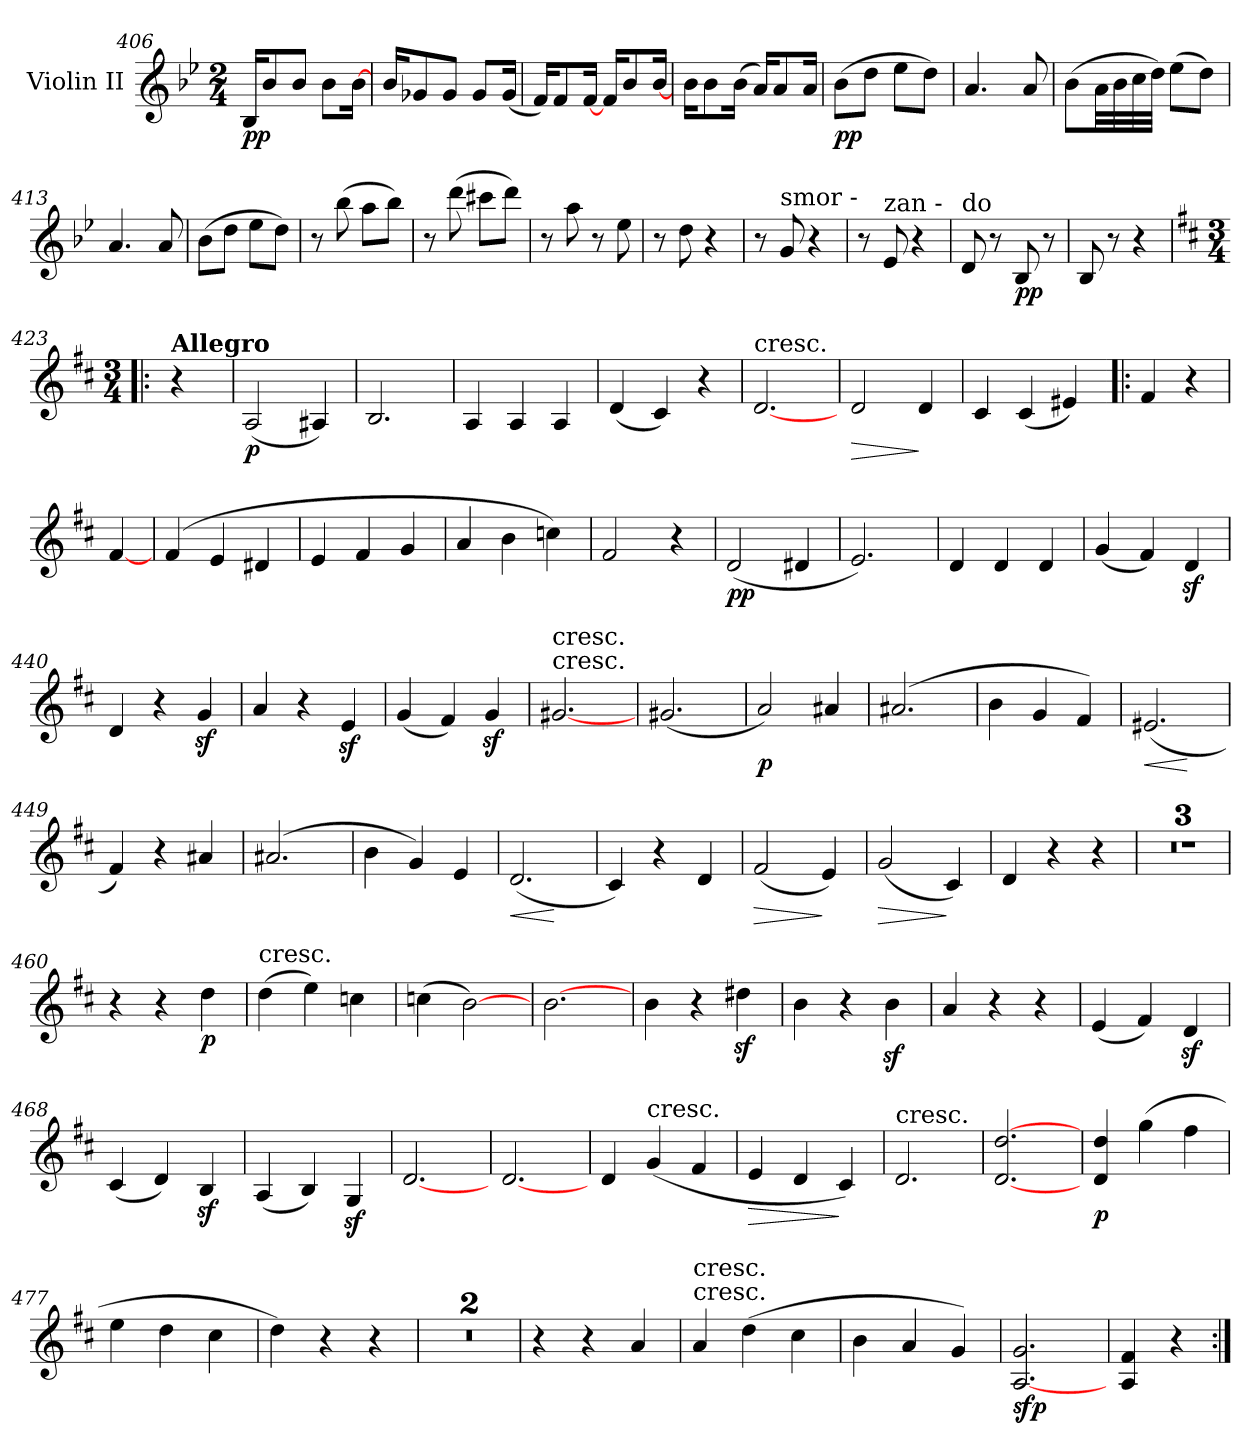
**kern	**dynam
*part1	*part1
*staff1	*staff1
*I"Violin II	*
*I'Vln	*
*clefG2	*
*k[b-e-]	*
*B-:	*
*M2/4	*
=406	=406
16B-/KL	pp
8b-/	.
8b-/J	.
8b-\L	.
[16b-\Jk	.
=407	=407
16b-/KL	.
8g-X/	.
8g-/J	.
8g-/L	.
(16g-/Jk	.
=408	=408
16f/KL)	.
8f/	.
[16f/Jk	.
16f/KL	.
8b-/	.
[16b-/Jk	.
=409	=409
16b-\KL	.
8b-\	.
(16b-\Jk	.
16a/KL)	.
8a/	.
16a/Jk	.
=410	=410
(8b-\L	pp
8dd\J	.
8ee-\L	.
8dd\J)	.
=411	=411
4.a	.
8a	.
=412	=412
(8b-\L	.
32a\LL	.
32b-\	.
32cc\	.
32dd\JJJ)	.
(8ee-\L	.
8dd\J)	.
=413	=413
4.a	.
8a	.
=414	=414
(8b-\L	.
8dd\J	.
8ee-\L	.
8dd\J)	.
=415	=415
8r	.
(8bb-	.
8aa\L	.
8bb-\J)	.
=416	=416
8r	.
(8ddd	.
8ccc#X\L	.
8ddd\J)	.
=417	=417
8r	.
8aa	.
8r	.
8ee-	.
=418	=418
8r	.
8dd	.
4r	.
=419	=419
8r	.
!LO:TX:a:t=smor -	!
8g	.
4r	.
=420	=420
8r	.
!LO:TX:a:t=zan  -	!
8e-	.
4r	.
=421	=421
!LO:TX:a:t=do	!
8d	.
8r	.
8B-	pp
8r	.
=422	=422
8B-	.
8r	.
4r	.
=423!|:	=423!|:
*k[f#c#]	*
*D:	*
*M3/4	*
!LO:TX:a:B:t=Allegro	!
4r	.
=424	=424
(2A	p
4A#X)	.
=425	=425
2.B	.
=426	=426
4A	.
4A	.
4A	.
=427	=427
(4d	.
4c#)	.
4r	.
=428	=428
!LO:TX:t=cresc.	!
[2.d	.
=429	=429
!	!LO:HP:b
2d	>
4d	]
=430	=430
4c#	.
(4c#	.
4e#X)	.
=431!|:	=431!|:
4f#	.
4r	.
=	=
[4f#	.
=432	=432
(4f#	.
4e	.
4d#X	.
=433	=433
4e	.
4f#	.
4g	.
=434	=434
4a	.
4b	.
4ccn)	.
=435	=435
2f#	.
4r	.
=436	=436
(2d	pp
4d#X	.
=437	=437
2.e)	.
=438	=438
4d	.
4d	.
4d	.
=439	=439
(4g	.
4f#)	.
4dz	.
=440	=440
4d	.
4r	.
4gz	.
=441	=441
4a	.
4r	.
4ez	.
=442	=442
(4g	.
4f#)	.
4gz	.
=443	=443
!LO:TX:t=cresc.	!
!LO:TX:a:t=cresc.	!
[2.g#X	.
=444	=444
(2.g#X	.
=445	=445
2a)	p
4a#X	.
=446	=446
(2.a#X	.
=447	=447
4b	.
4g	.
4f#)	.
=448	=448
!	!LO:HP:b
(2.e#X	<
.	[
=449	=449
4f#)	.
4r	.
4a#X	.
=450	=450
(2.a#X	.
=451	=451
4b	.
4g)	.
4e	.
=452	=452
!	!LO:HP:b
(2.d	<
.	[
=453	=453
4c#)	.
4r	.
4d	.
=454	=454
!	!LO:HP:b
(2f#	>
4e)	]
=455	=455
!	!LO:HP:b
(2g	>
4c#)	]
=456	=456
4d	.
4r	.
4r	.
=457	=457
2.r	.
=458	=458
2.r	.
=459	=459
2.r	.
=460	=460
4r	.
4r	.
4dd	p
=461	=461
!LO:TX:a:t=cresc.	!
(4dd	.
4ee)	.
4ccn	.
=462	=462
(4ccn	.
[2b)	.
=463	=463
[2.b	.
=464	=464
4b	.
4r	.
4dd#Xz	.
=465	=465
4b	.
4r	.
4bz	.
=466	=466
4a	.
4r	.
4r	.
=467	=467
(4e	.
4f#)	.
4dz	.
=468	=468
(4c#	.
4d)	.
4Bz	.
=469	=469
(4A	.
4B)	.
4Gz	.
=470	=470
[2.d	.
=471	=471
[2.d	.
=472	=472
4d	.
!LO:TX:t=cresc.	!
(4g	.
4f#	.
=473	=473
!	!LO:HP:b
4e	>
4d	.
4c#)	]
=474	=474
!LO:TX:a:t=cresc.	!
2.d	.
=475	=475
[2.d [2.dd	.
=476	=476
4d 4dd	p
(4gg	.
4ff#	.
=477	=477
4ee	.
4dd	.
4cc#	.
=478	=478
4dd)	.
4r	.
4r	.
=479	=479
2.r	.
=480	=480
2.r	.
=481	=481
4r	.
4r	.
4a	.
=482	=482
!LO:TX:t=cresc.	!
!LO:TX:a:t=cresc.	!
4a	.
(4dd	.
4cc#	.
=483	=483
4b	.
4a	.
4g)	.
=484	=484
[2.A 2.g	sfp
=485	=485
4A 4f#	.
4r	.
=:|!	=:|!
*-	*-
